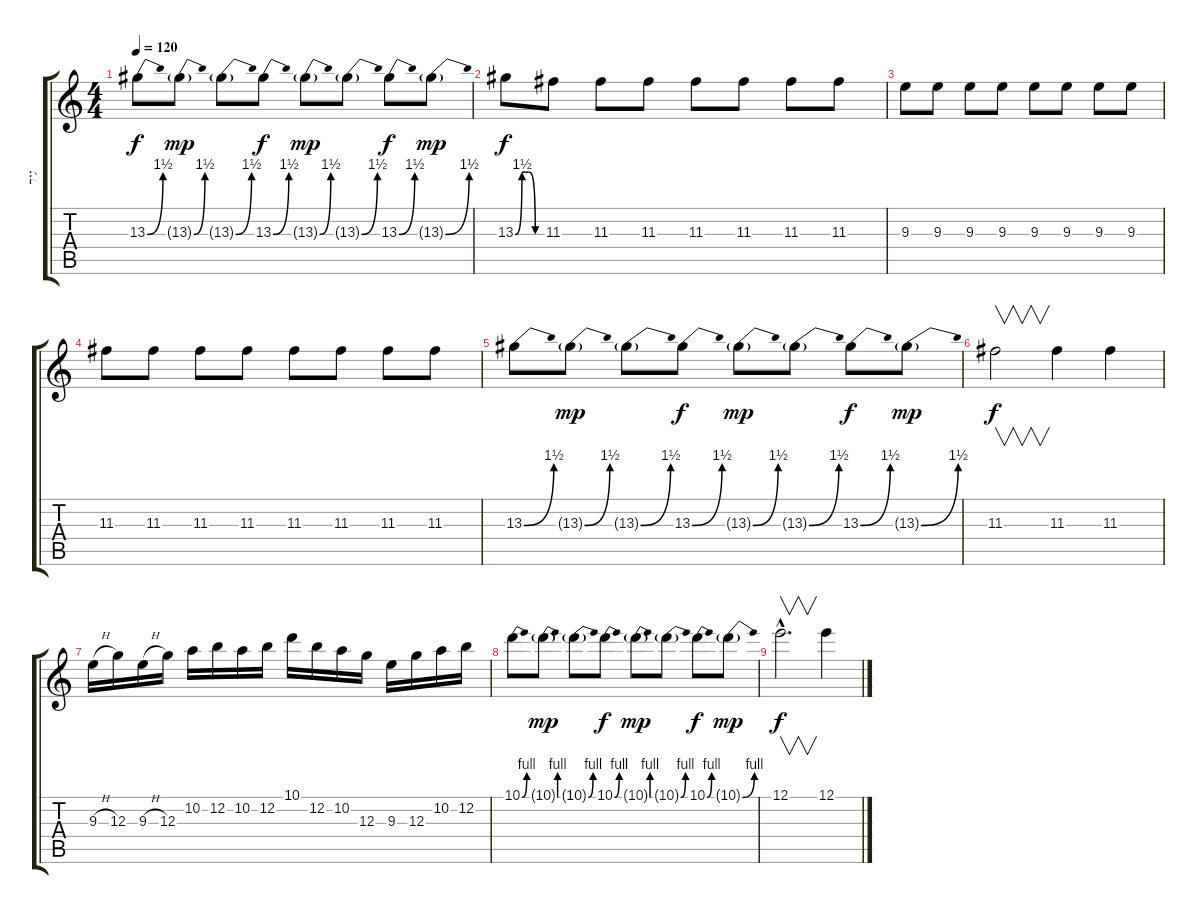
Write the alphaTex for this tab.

\track ("ניר" "ניר") {instrument overdrivenguitar}
\staff {score tabs}
\tuning (E4 B3 G3 D3 A2 E2) {hide}
\ts (4 4)
\tempo 120
\clef g2
\ks c
13.3{be (bend 0 0 60 6)}.8{dy f} 13.3{be (bend 0 0 60 6) g}.8{dy mp} 13.3{be (bend 0 0 60 6) g}.8 13.3{be (bend 0 0 60 6)}.8{dy f} 13.3{be (bend 0 0 60 6) g}.8{dy mp} 13.3{be (bend 0 0 60 6) g}.8 13.3{be (bend 0 0 60 6)}.8{dy f} 13.3{be (bend 0 0 60 6) g}.8{dy mp} |
13.3{be (custom 0 0 15 6 30 6 45 0 60 0)}.8{dy f} 11.3.8 11.3.8 11.3.8 11.3.8 11.3.8 11.3.8 11.3.8 |
9.3.8 9.3.8 9.3.8 9.3.8 9.3.8 9.3.8 9.3.8 9.3.8 |
11.3.8 11.3.8 11.3.8 11.3.8 11.3.8 11.3.8 11.3.8 11.3.8 |
13.3{be (bend 0 0 60 6)}.8{volume 8} 13.3{be (bend 0 0 60 6) g}.8{dy mp} 13.3{be (bend 0 0 60 6) g}.8 13.3{be (bend 0 0 60 6)}.8{dy f} 13.3{be (bend 0 0 60 6) g}.8{dy mp} 13.3{be (bend 0 0 60 6) g}.8 13.3{be (bend 0 0 60 6)}.8{dy f} 13.3{be (bend 0 0 60 6) g}.8{dy mp} |
11.3.2{v dy f volume 16} 11.3.4 11.3.4 |
9.3{h}.16 12.3.16 9.3{h}.16 12.3.16 10.2.16 12.2.16 10.2.16 12.2.16 10.1.16 12.2.16 10.2.16 12.3.16 9.3.16 12.3.16 10.2.16 12.2.16 |
10.1{be (bend 0 0 60 4)}.8 10.1{be (bend 0 0 60 4) g}.8{dy mp} 10.1{be (bend 0 0 60 4) g}.8 10.1{be (bend 0 0 60 4)}.8{dy f} 10.1{be (bend 0 0 60 4) g}.8{dy mp} 10.1{be (bend 0 0 60 4) g}.8 10.1{be (bend 0 0 60 4)}.8{dy f} 10.1{be (bend 0 0 60 4) g}.8{dy mp} |
12.1{hac}.2{v d dy f} 12.1.4
